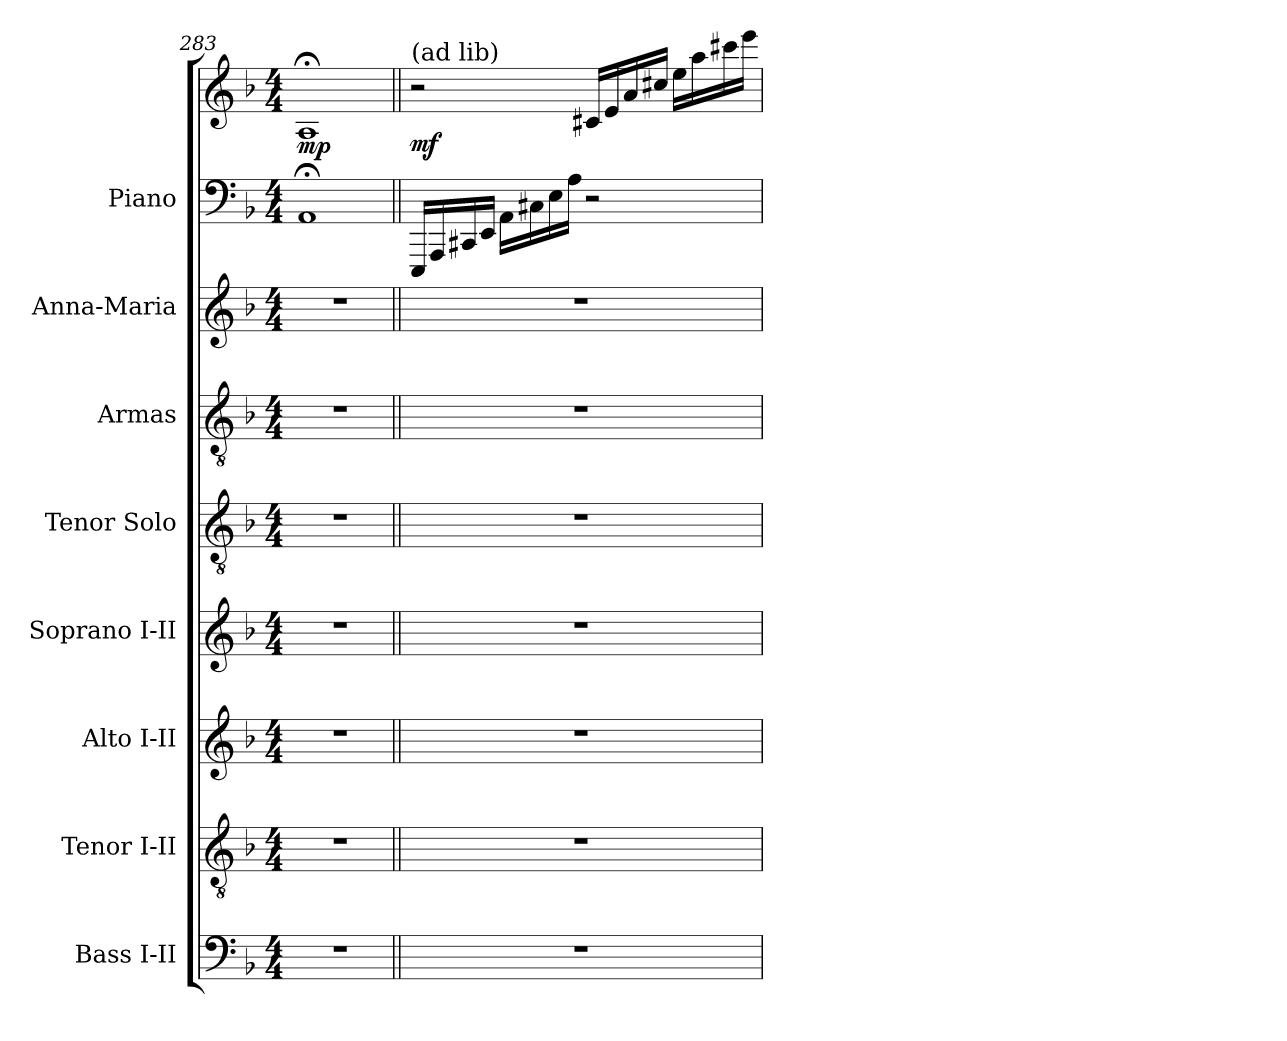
**kern	**kern	**kern	**kern	**kern	**kern	**kern	**kern	**kern	**dynam
*part8	*part7	*part6	*part5	*part4	*part3	*part2	*part1	*part1	*part1
*staff9	*staff8	*staff7	*staff6	*staff5	*staff4	*staff3	*staff2	*staff1	*staff1/2
*I"Bass I-II	*I"Tenor I-II	*I"Alto I-II	*I"Soprano I-II	*I"Tenor Solo	*I"Armas	*I"Anna-Maria	*I"Piano	*	*
*I'B.	*I'T.	*I'A.	*I'S.	*I'T. Solo	*I'Armas	*I'A-M	*I'Pno.	*	*
*clefF4	*clefGv2	*clefG2	*clefG2	*clefGv2	*clefGv2	*clefG2	*clefF4	*clefG2	*
*	*ITrd7c12	*	*	*ITrd7c12	*ITrd7c12	*	*	*	*
*k[b-]	*k[b-]	*k[b-]	*k[b-]	*k[b-]	*k[b-]	*k[b-]	*k[b-]	*k[b-]	*
*F:	*F:	*F:	*F:	*F:	*F:	*F:	*F:	*F:	*
*M4/4	*M4/4	*M4/4	*M4/4	*M4/4	*M4/4	*M4/4	*M4/4	*M4/4	*
=283	=283	=283	=283	=283	=283	=283	=283	=283	=283
1r	1r	1r	1r	1r	1r	1r	1AA;i	1A;i	mp
!!LO:PB:g=z
=284||	=284||	=284||	=284||	=284||	=284||	=284||	=284||	=284||	=284||
*	*	*	*	*	*	*	*	*MM88	*
!	!	!	!	!	!	!	!	!LO:TX:a:t=(ad lib)	!
1r	1r	1r	1r	1r	1r	1r	16EEEi/LL	2r	mf
.	.	.	.	.	.	.	16AAAi/	.	.
.	.	.	.	.	.	.	16CC#Xi/	.	.
.	.	.	.	.	.	.	16EEi/JJ	.	.
.	.	.	.	.	.	.	16AAi\LL	.	.
.	.	.	.	.	.	.	16C#Xi\	.	.
.	.	.	.	.	.	.	16Ei\	.	.
.	.	.	.	.	.	.	16Ai\JJ	.	.
.	.	.	.	.	.	.	2r	16c#Xi/LL	.
.	.	.	.	.	.	.	.	16ei/	.
.	.	.	.	.	.	.	.	16ai/	.
.	.	.	.	.	.	.	.	16cc#Xi/JJ	.
.	.	.	.	.	.	.	.	16eei\LL	.
.	.	.	.	.	.	.	.	16aai\	.
.	.	.	.	.	.	.	.	16ccc#Xi\	.
.	.	.	.	.	.	.	.	16eeei\JJ	.
=	=	=	=	=	=	=	=	=	=
*-	*-	*-	*-	*-	*-	*-	*-	*-	*-
